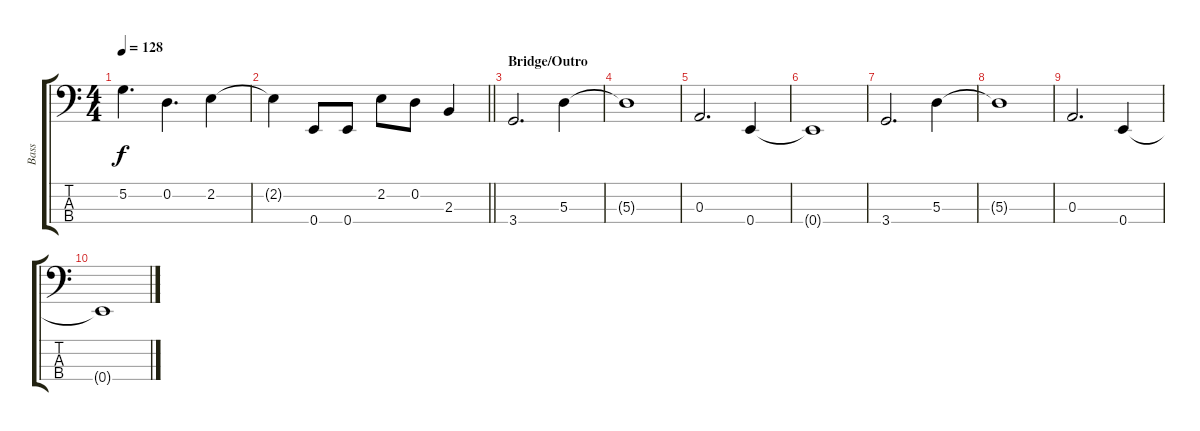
\track ("Bass" "Bass") {instrument electricbassfinger}
\staff {score tabs}
\tuning (G2 D2 A1 E1) {hide}
\ts (4 4)
\tempo 128
\clef f4
\ks c
5.2.4{d dy f} 0.2.4{d} 2.2.4 |
\barLineRight lightlight
2.2{t}.4 0.4.8 0.4.8 2.2.8 0.2.8 2.3.4 |
\section ("" "Bridge/Outro")
3.4.2{d} 5.3.4 |
5.3{t}.1 |
0.3.2{d} 0.4.4 |
0.4{t}.1 |
3.4.2{d} 5.3.4 |
5.3{t}.1 |
0.3.2{d} 0.4.4 |
0.4{t}.1
